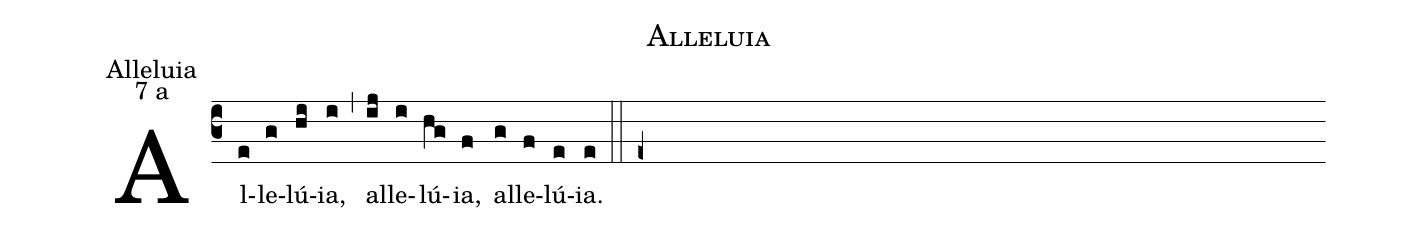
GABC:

name: Alleluia;
office-part: Alleluia;
mode: 7;
mode-differentia: a;
%%
(c3)

Al(e)le(g)lú(hi)ia,(i) (,) al(ij)le(i)lú(hg)ia,(f) al(g)le(f)lú(e)ia.(e)

(::)

(e+)
